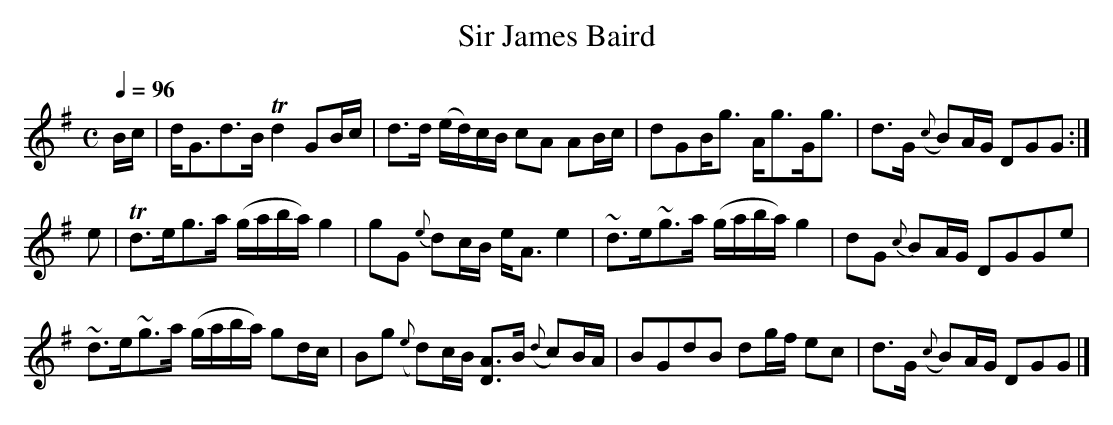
X:1
T:Sir James Baird
M:C
L:1/8
Q:1/4=96
K:G
B/c/| d<Gd>B  Td2        GB/c/|d>d    (e/d/)c/B/ cA            AB/c/ |\
      dGB<g    A<gG<g         |d>G ({c}B)A/G/    DGG                :|
e   |Td>eg>a  (g/a/b/a/) g2   |gG   {e}dc/B/     e<A           e2    |\
     ~d>e~g>a (g/a/b/a/) g2   |dG   {c}BA/G/     DGGe                |
     ~d>e~g>a (g/a/b/a/) gd/c/|Bg  ({e}d)c/B/   [A3/D3/]B/ ({d}c)B/A/|\
      BGdB     dg/f/     ec   |d>G ({c}B)A/G/    DGG                |]
